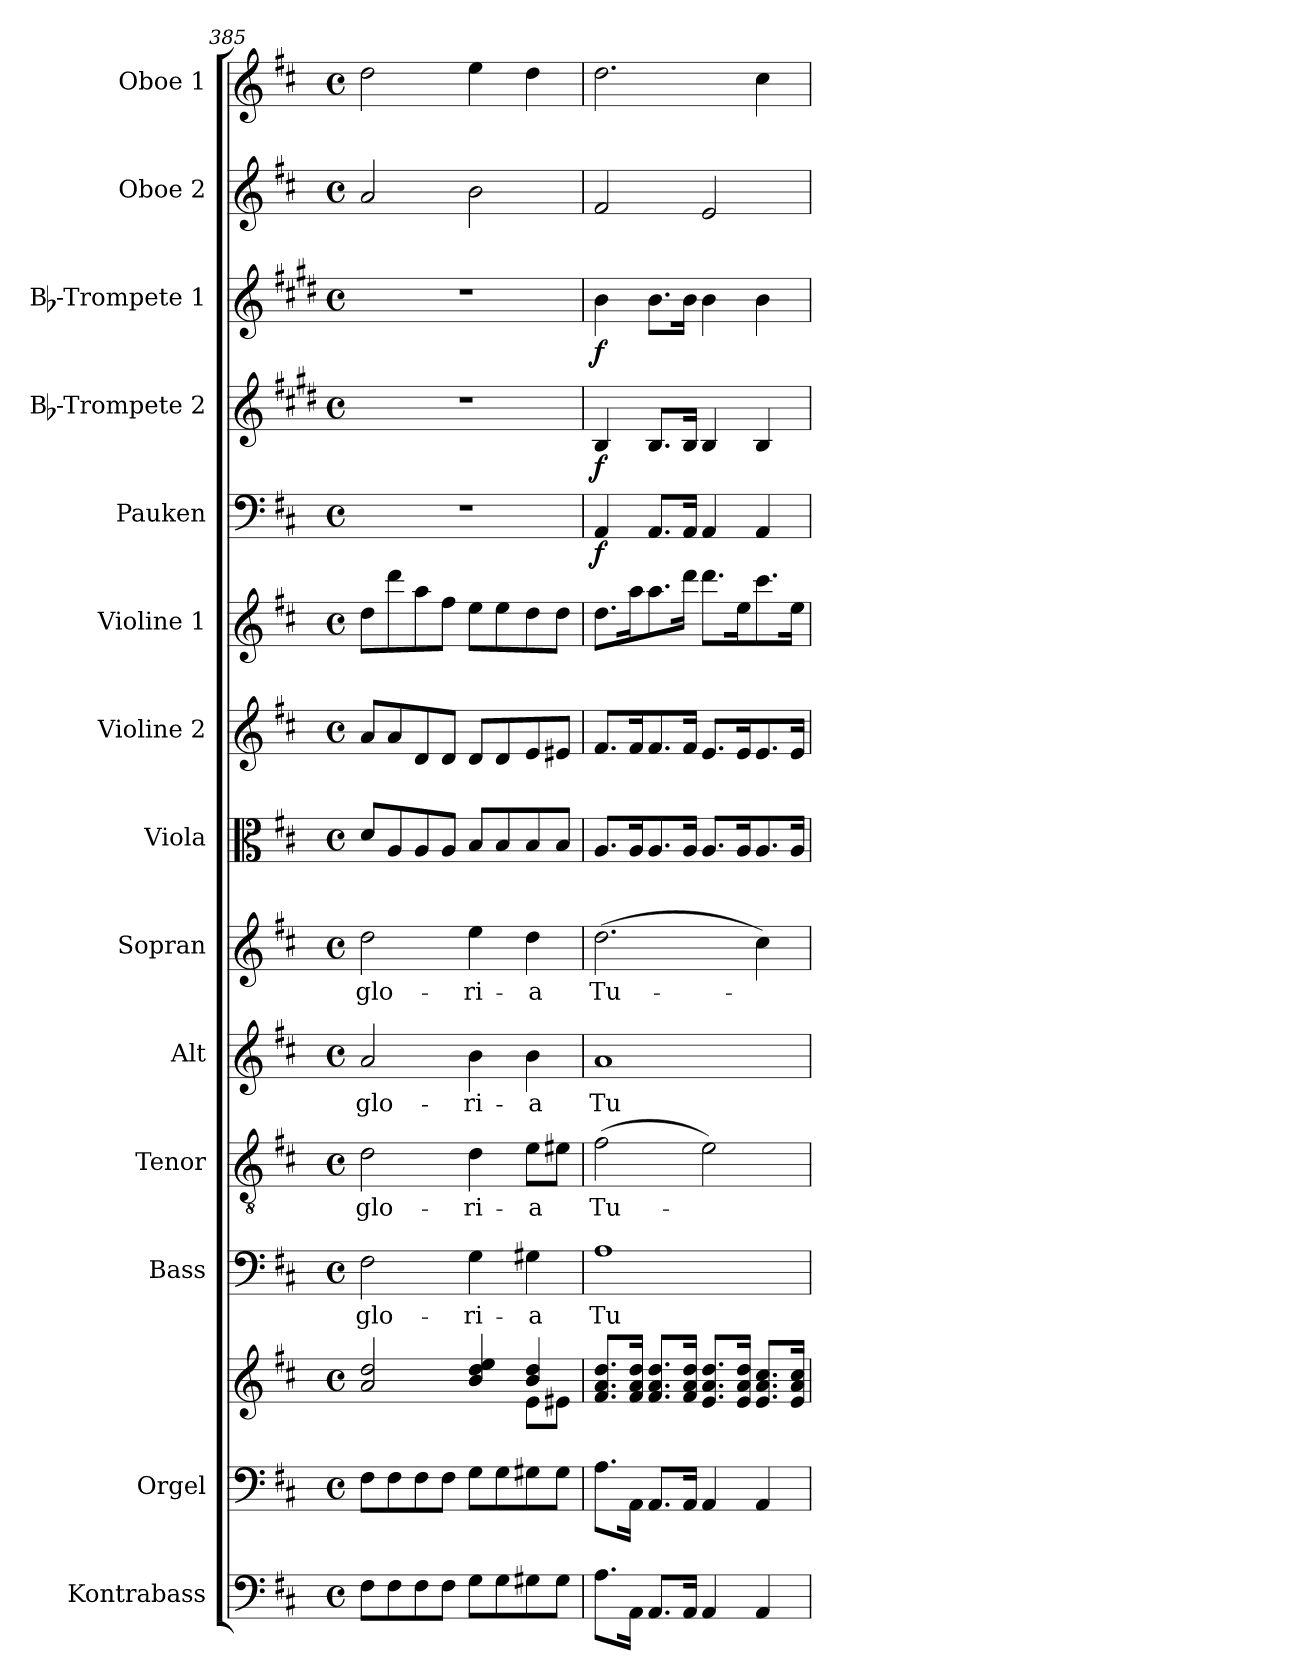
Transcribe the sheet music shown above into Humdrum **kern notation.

**kern	**kern	**kern	**kern	**text	**kern	**text	**kern	**text	**kern	**text	**kern	**kern	**kern	**kern	**dynam	**kern	**dynam	**kern	**dynam	**kern	**kern
*part14	*part13	*part13	*part12	*part12	*part11	*part11	*part10	*part10	*part9	*part9	*part8	*part7	*part6	*part5	*part5	*part4	*part4	*part3	*part3	*part2	*part1
*staff15	*staff14	*staff13	*staff12	*staff12	*staff11	*staff11	*staff10	*staff10	*staff9	*staff9	*staff8	*staff7	*staff6	*staff5	*staff5	*staff4	*staff4	*staff3	*staff3	*staff2	*staff1
*I"Kontrabass	*I"Orgel	*	*I"Bass	*	*I"Tenor	*	*I"Alt	*	*I"Sopran	*	*I"Viola	*I"Violine 2	*I"Violine 1	*I"Pauken	*	*I"Bb-Trompete 2	*	*I"Bb-Trompete 1	*	*I"Oboe 2	*I"Oboe 1
*I'Kb.	*I'Org.	*	*I'B.	*	*I'T.	*	*I'A.	*	*I'S.	*	*I'Vla.	*I'Vl. 2	*I'Vl. 1	*I'Pk.	*	*I'Bb Trp. 2	*	*I'Bb Trp. 1	*	*I'Ob. 2	*I'Ob. 1
*clefF4	*clefF4	*clefG2	*clefF4	*	*clefGv2	*	*clefG2	*	*clefG2	*	*clefC3	*clefG2	*clefG2	*clefF4	*	*clefG2	*	*clefG2	*	*clefG2	*clefG2
*ITrd7c12	*	*	*	*	*	*	*	*	*	*	*	*	*	*	*	*ITrd1c2	*	*ITrd1c2	*	*	*
*k[f#c#]	*k[f#c#]	*k[f#c#]	*k[f#c#]	*	*k[f#c#]	*	*k[f#c#]	*	*k[f#c#]	*	*k[f#c#]	*k[f#c#]	*k[f#c#]	*k[f#c#]	*	*k[f#c#]	*	*k[f#c#]	*	*k[f#c#]	*k[f#c#]
*D:	*D:	*D:	*D:	*	*D:	*	*D:	*	*D:	*	*D:	*D:	*D:	*D:	*	*D:	*	*D:	*	*D:	*D:
*M4/4	*M4/4	*M4/4	*M4/4	*	*M4/4	*	*M4/4	*	*M4/4	*	*M4/4	*M4/4	*M4/4	*M4/4	*	*M4/4	*	*M4/4	*	*M4/4	*M4/4
*met(c)	*met(c)	*met(c)	*met(c)	*	*met(c)	*	*met(c)	*	*met(c)	*	*met(c)	*met(c)	*met(c)	*met(c)	*	*met(c)	*	*met(c)	*	*met(c)	*met(c)
=385	=385	=385	=385	=385	=385	=385	=385	=385	=385	=385	=385	=385	=385	=385	=385	=385	=385	=385	=385	=385	=385
*	*	*^	*	*	*	*	*	*	*	*	*	*	*	*	*	*	*	*	*	*	*
!	!	!	!	!	!LO:LY:b	!	!LO:LY:b	!	!LO:LY:b	!	!LO:LY:b	!	!	!	!	!	!	!	!	!	!	!
8FF#\L	8F#\L	2a/ 2dd/	2.ryy	2F#\	glo-	2d\	glo-	2a/	glo-	2dd\	glo-	8d/L	8a/L	8dd\L	1r	.	1r	.	1r	.	2a/	2dd\
8FF#\	8F#\	.	.	.	.	.	.	.	.	.	.	8A/	8a/	8ddd\	.	.	.	.	.	.	.	.
8FF#\	8F#\	.	.	.	.	.	.	.	.	.	.	8A/	8d/	8aa\	.	.	.	.	.	.	.	.
8FF#\J	8F#\J	.	.	.	.	.	.	.	.	.	.	8A/J	8d/J	8ff#\J	.	.	.	.	.	.	.	.
!	!	!	!	!	!LO:LY:b	!	!LO:LY:b	!	!LO:LY:b	!	!LO:LY:b	!	!	!	!	!	!	!	!	!	!	!
8GG\L	8G\L	4b/ 4dd/ 4ee/	.	4G\	-ri-	4d\	-ri-	4b\	-ri-	4ee\	-ri-	8B/L	8d/L	8ee\L	.	.	.	.	.	.	2b\	4ee\
8GG\	8G\	.	.	.	.	.	.	.	.	.	.	8B/	8d/	8ee\	.	.	.	.	.	.	.	.
!	!	!	!	!	!LO:LY:b	!	!LO:LY:b	!	!LO:LY:b	!	!LO:LY:b	!	!	!	!	!	!	!	!	!	!	!
8GG#X\	8G#X\	4b/ 4dd/	8e\L	4G#X\	-a	8e\L	-a	4b\	-a	4dd\	-a	8B/	8e/	8dd\	.	.	.	.	.	.	.	4dd\
8GG#\J	8G#\J	.	8e#X\J	.	.	8e#X\J	.	.	.	.	.	8B/J	8e#X/J	8dd\J	.	.	.	.	.	.	.	.
=386	=386	=386	=386	=386	=386	=386	=386	=386	=386	=386	=386	=386	=386	=386	=386	=386	=386	=386	=386	=386	=386	=386
!	!	!	!	!	!LO:LY:b	!	!LO:LY:b	!	!LO:LY:b	!	!LO:LY:b	!	!	!	!	!LO:DY:b	!	!LO:DY:b	!	!LO:DY:b	!	!
*	*	*v	*v	*	*	*	*	*	*	*	*	*	*	*	*	*	*	*	*	*	*	*
8.AA\L	8.A\L	8.f#/ 8.a/ 8.dd/L	1A	Tu-	(>2f#\	Tu-	1a	Tu-	(>2.dd\	Tu-	8.A/L	8.f#/L	8.dd\L	4AA/	f	4A/	f	4a\	f	2f#/	2.dd\
16AAA\Jk	16AA\Jk	16f#/ 16a/ 16dd/Jk	.	.	.	.	.	.	.	.	16A/k	16f#/k	16aa\k	.	.	.	.	.	.	.	.
8.AAA/L	8.AA/L	8.f#/ 8.a/ 8.dd/L	.	.	.	.	.	.	.	.	8.A/	8.f#/	8.aa\	8.AA/L	.	8.A/L	.	8.a\L	.	.	.
16AAA/Jk	16AA/Jk	16f#/ 16a/ 16dd/Jk	.	.	.	.	.	.	.	.	16A/Jk	16f#/Jk	16ddd\Jk	16AA/Jk	.	16A/Jk	.	16a\Jk	.	.	.
4AAA/	4AA/	8.e/ 8.a/ 8.dd/L	.	.	2e\)	.	.	.	.	.	8.A/L	8.e/L	8.ddd\L	4AA/	.	4A/	.	4a\	.	2e/	.
.	.	16e/ 16a/ 16dd/Jk	.	.	.	.	.	.	.	.	16A/k	16e/k	16ee\k	.	.	.	.	.	.	.	.
4AAA/	4AA/	8.e/ 8.a/ 8.cc#/L	.	.	.	.	.	.	4cc#\)	.	8.A/	8.e/	8.ccc#\	4AA/	.	4A/	.	4a\	.	.	4cc#\
.	.	16e/ 16a/ 16cc#/Jk	.	.	.	.	.	.	.	.	16A/Jk	16e/Jk	16ee\Jk	.	.	.	.	.	.	.	.
=	=	=	=	=	=	=	=	=	=	=	=	=	=	=	=	=	=	=	=	=	=
*-	*-	*-	*-	*-	*-	*-	*-	*-	*-	*-	*-	*-	*-	*-	*-	*-	*-	*-	*-	*-	*-
